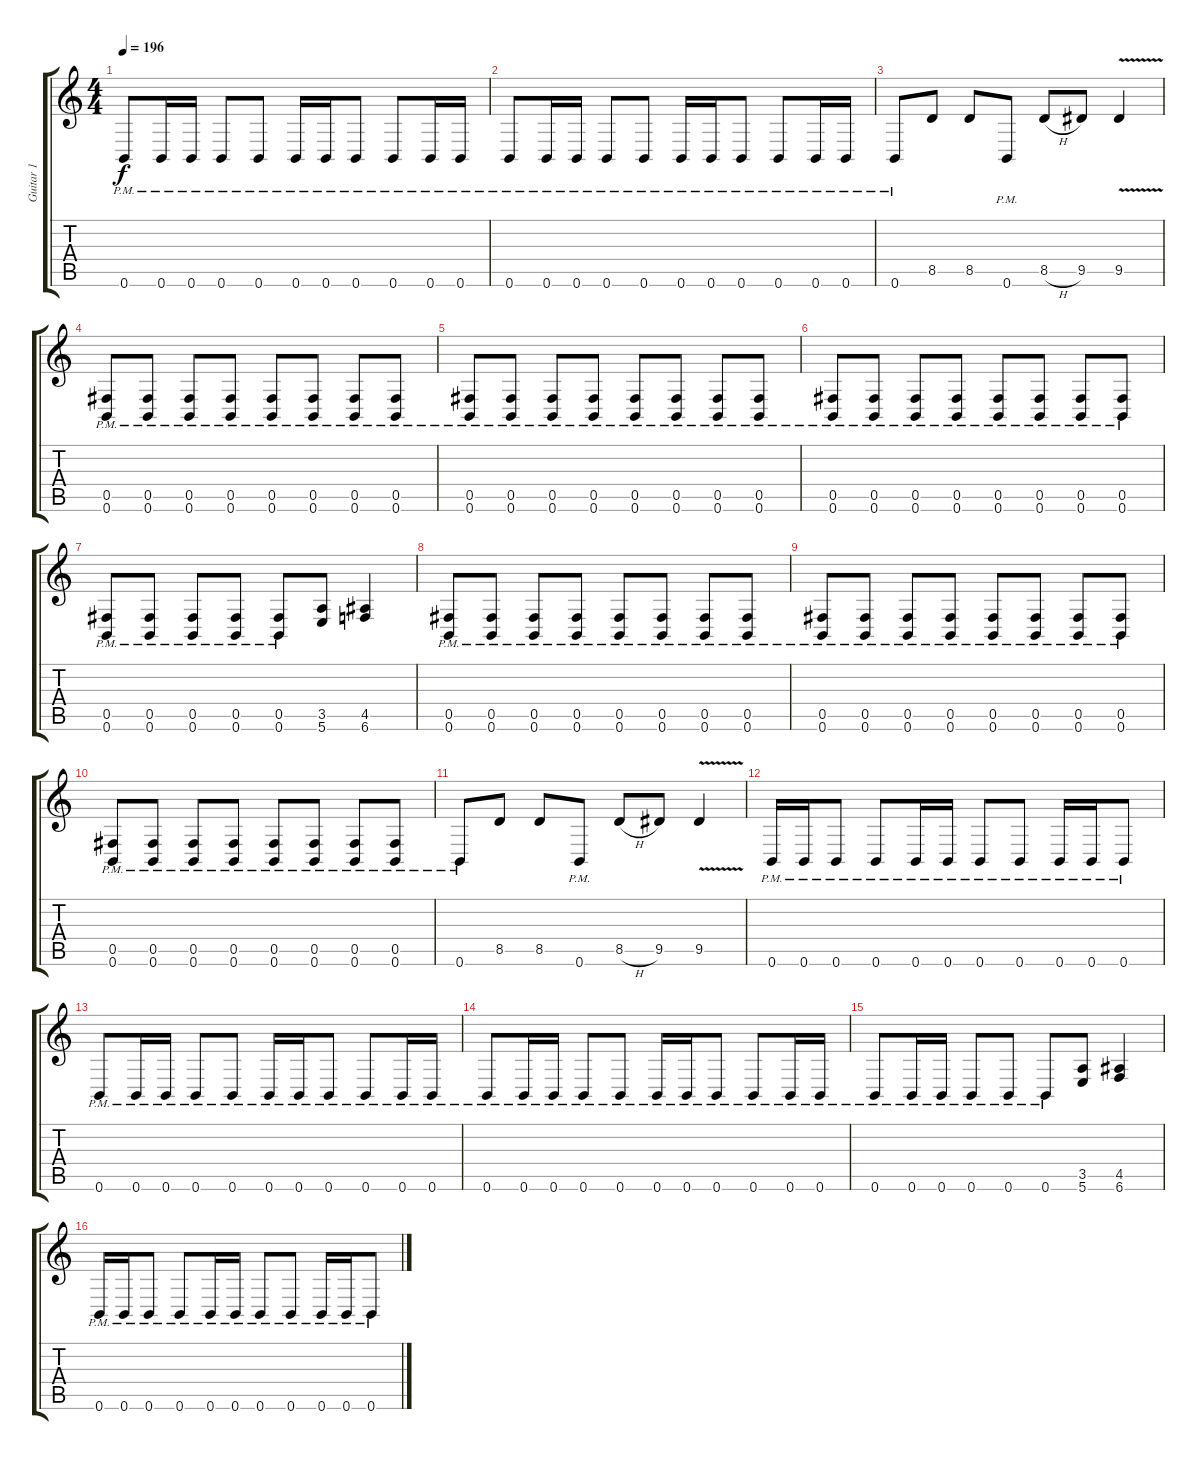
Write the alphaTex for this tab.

\track ("Guitar 1" "Guitar 1") {instrument distortionguitar}
\staff {score tabs}
\tuning (Db4 Ab3 E3 B2 Gb2 B1) {hide}
\ts (4 4)
\tempo 196
\clef g2
\ks c
0.6{pm}.8{dy f} 0.6{pm}.16 0.6{pm}.16 0.6{pm}.8 0.6{pm}.8 0.6{pm}.16 0.6{pm}.16 0.6{pm}.8 0.6{pm}.8 0.6{pm}.16 0.6{pm}.16 |
0.6{pm}.8 0.6{pm}.16 0.6{pm}.16 0.6{pm}.8 0.6{pm}.8 0.6{pm}.16 0.6{pm}.16 0.6{pm}.8 0.6{pm}.8 0.6{pm}.16 0.6{pm}.16 |
0.6{pm}.8 8.5.8 8.5.8 0.6{pm}.8 8.5{h}.8 9.5.8 9.5{v}.4 |
(0.5{pm} 0.6{pm}).8 (0.5{pm} 0.6{pm}).8 (0.5{pm} 0.6{pm}).8 (0.5{pm} 0.6{pm}).8 (0.5{pm} 0.6{pm}).8 (0.5{pm} 0.6{pm}).8 (0.5{pm} 0.6{pm}).8 (0.5{pm} 0.6{pm}).8 |
(0.5{pm} 0.6{pm}).8 (0.5{pm} 0.6{pm}).8 (0.5{pm} 0.6{pm}).8 (0.5{pm} 0.6{pm}).8 (0.5{pm} 0.6{pm}).8 (0.5{pm} 0.6{pm}).8 (0.5{pm} 0.6{pm}).8 (0.5{pm} 0.6{pm}).8 |
(0.5{pm} 0.6{pm}).8 (0.5{pm} 0.6{pm}).8 (0.5{pm} 0.6{pm}).8 (0.5{pm} 0.6{pm}).8 (0.5{pm} 0.6{pm}).8 (0.5{pm} 0.6{pm}).8 (0.5{pm} 0.6{pm}).8 (0.5{pm} 0.6{pm}).8 |
(0.5{pm} 0.6{pm}).8 (0.5{pm} 0.6{pm}).8 (0.5{pm} 0.6{pm}).8 (0.5{pm} 0.6{pm}).8 (0.5{pm} 0.6{pm}).8 (3.5 5.6).8 (4.5 6.6).4 |
(0.5{pm} 0.6{pm}).8 (0.5{pm} 0.6{pm}).8 (0.5{pm} 0.6{pm}).8 (0.5{pm} 0.6{pm}).8 (0.5{pm} 0.6{pm}).8 (0.5{pm} 0.6{pm}).8 (0.5{pm} 0.6{pm}).8 (0.5{pm} 0.6{pm}).8 |
(0.5{pm} 0.6{pm}).8 (0.5{pm} 0.6{pm}).8 (0.5{pm} 0.6{pm}).8 (0.5{pm} 0.6{pm}).8 (0.5{pm} 0.6{pm}).8 (0.5{pm} 0.6{pm}).8 (0.5{pm} 0.6{pm}).8 (0.5{pm} 0.6{pm}).8 |
(0.5{pm} 0.6{pm}).8 (0.5{pm} 0.6{pm}).8 (0.5{pm} 0.6{pm}).8 (0.5{pm} 0.6{pm}).8 (0.5{pm} 0.6{pm}).8 (0.5{pm} 0.6{pm}).8 (0.5{pm} 0.6{pm}).8 (0.5{pm} 0.6{pm}).8 |
0.6{pm}.8 8.5.8 8.5.8 0.6{pm}.8 8.5{h}.8 9.5.8 9.5{v}.4 |
0.6{pm}.16 0.6{pm}.16 0.6{pm}.8 0.6{pm}.8 0.6{pm}.16 0.6{pm}.16 0.6{pm}.8 0.6{pm}.8 0.6{pm}.16 0.6{pm}.16 0.6{pm}.8 |
0.6{pm}.8 0.6{pm}.16 0.6{pm}.16 0.6{pm}.8 0.6{pm}.8 0.6{pm}.16 0.6{pm}.16 0.6{pm}.8 0.6{pm}.8 0.6{pm}.16 0.6{pm}.16 |
0.6{pm}.8 0.6{pm}.16 0.6{pm}.16 0.6{pm}.8 0.6{pm}.8 0.6{pm}.16 0.6{pm}.16 0.6{pm}.8 0.6{pm}.8 0.6{pm}.16 0.6{pm}.16 |
0.6{pm}.8 0.6{pm}.16 0.6{pm}.16 0.6{pm}.8 0.6{pm}.8 0.6{pm}.8 (3.5 5.6).8 (4.5 6.6).4 |
0.6{pm}.16 0.6{pm}.16 0.6{pm}.8 0.6{pm}.8 0.6{pm}.16 0.6{pm}.16 0.6{pm}.8 0.6{pm}.8 0.6{pm}.16 0.6{pm}.16 0.6{pm}.8
